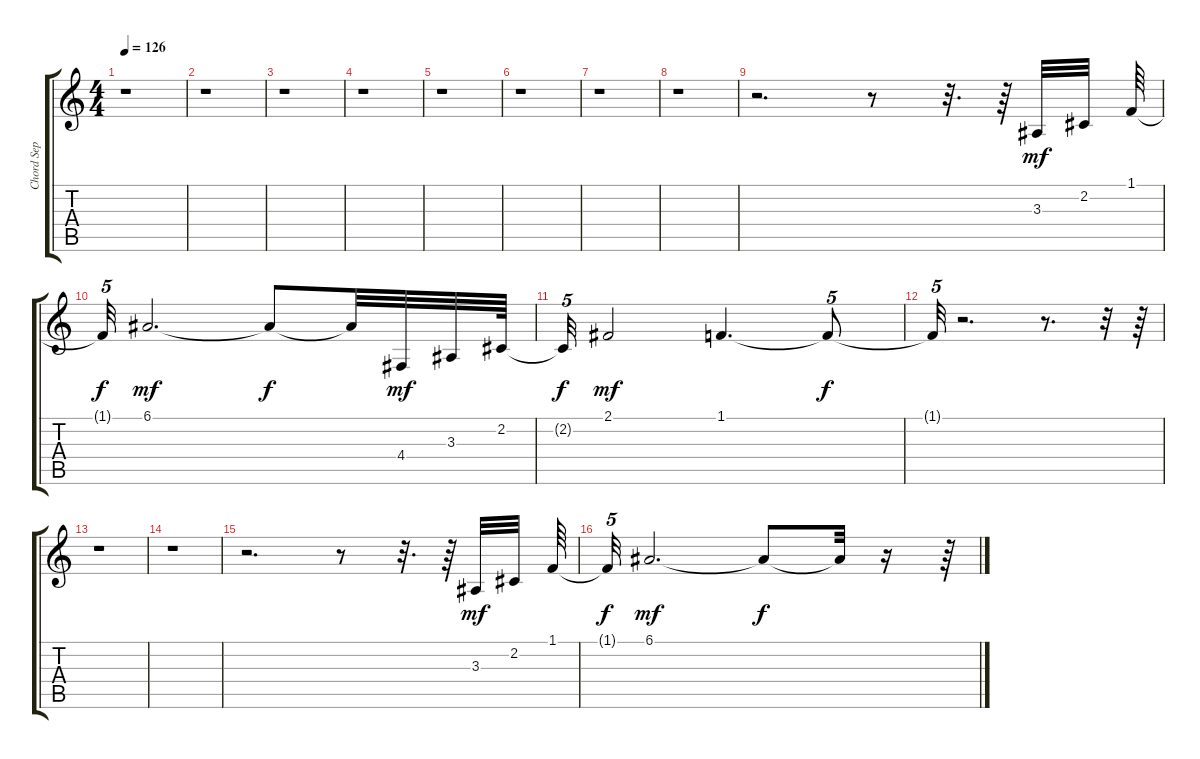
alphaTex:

\track ("Chord Sep" "Chord Sep") {instrument honkytonkpiano}
\staff {score tabs}
\tuning (E4 B3 G3 D3 A2 E2) {hide}
\ts (4 4)
\tempo 126
\clef g2
\ks c
r.1{dy f} |
r.1 |
r.1 |
r.1 |
r.1 |
r.1 |
r.1 |
r.1 |
r.2{d} r.8 r.32{d} r.64 3.3.32{dy mf} 2.2.32 1.1.64 |
1.1{t}.32{tu (5 4) dy f} 6.1.2{d dy mf} 6.1{t}.8{dy f} 6.1{t}.32 4.4.32{dy mf} 3.3.32 2.2.64 |
2.2{t}.32{tu (5 4) dy f} 2.1.2{dy mf} 1.1.4{d} 1.1{t}.8{tu (5 4) dy f} |
1.1{t}.32{tu (5 4)} r.2{d} r.8{d} r.32 r.64 |
r.1 |
r.1 |
r.2{d} r.8 r.32{d} r.64 3.3.32{dy mf} 2.2.32 1.1.64 |
1.1{t}.32{tu (5 4) dy f} 6.1.2{d dy mf} 6.1{t}.8{dy f} 6.1{t}.32 r.16 r.64
